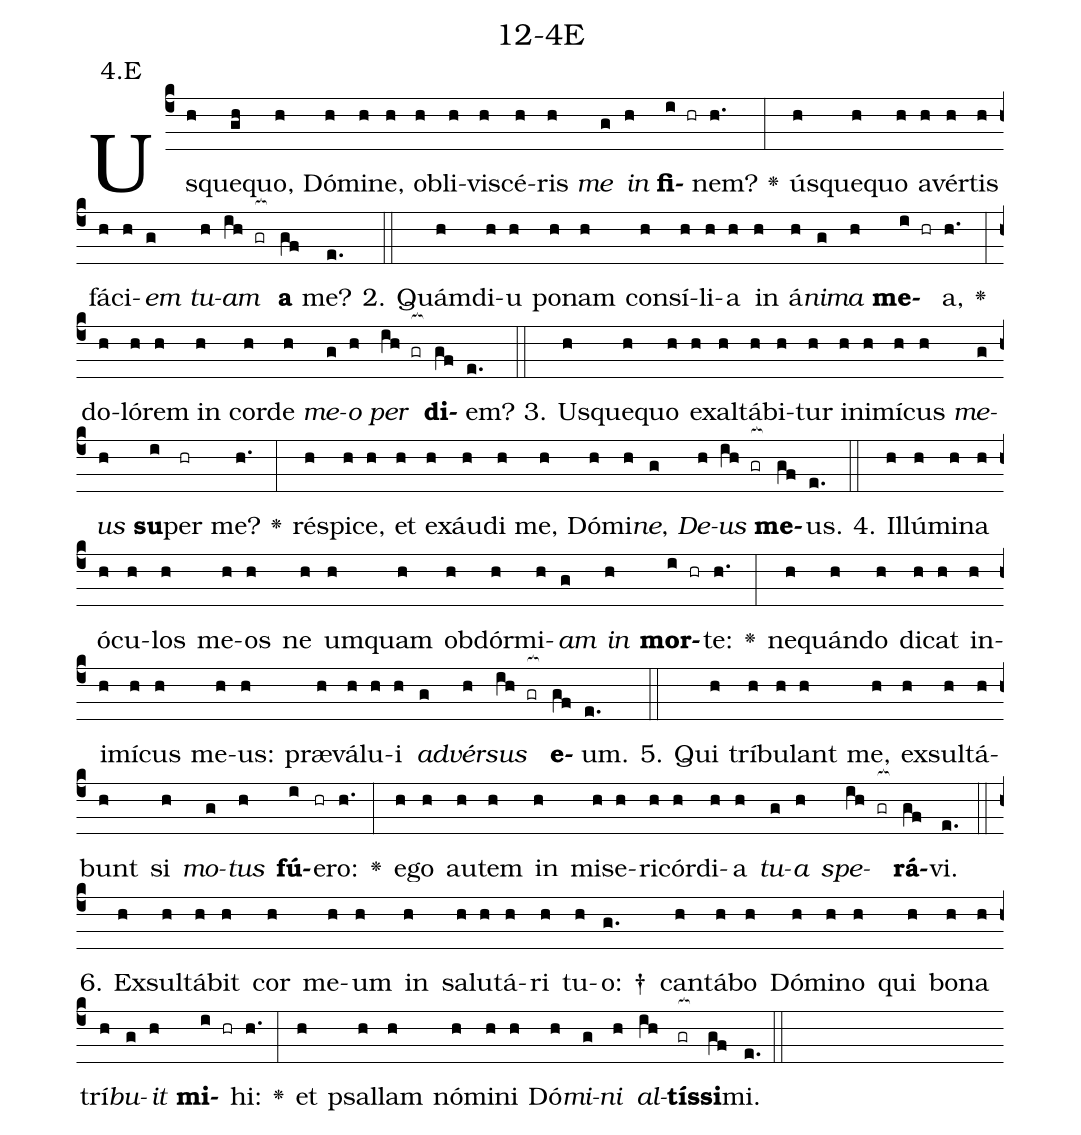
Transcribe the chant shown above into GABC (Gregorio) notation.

name: 12-4E;
annotation: 4.E;
%%
(c4)Us(h)que(gh)quo,(h) Dó(h)mi(h)ne,(h) ob(h)li(h)vi(h)scé(h)ris(h) <i>me</i>(g) <i>in</i>(h) <b>fi</b>(i hr)nem?(h.) <v>\greheightstar</v>(:) ús(h)que(h)quo(h) a(h)vér(h)tis(h) fá(h)ci(h)<i>em</i>(g) <i>tu</i>(h)<i>am</i>(ih gr[ocb:1{]) <b>a</b>(gf[ocb:0}]) me?(e.) (::)
2. Quám(h)di(h)u(h) po(h)nam(h) con(h)sí(h)li(h)a(h) in(h) á(h)<i>ni</i>(g)<i>ma</i>(h) <b>me</b>(i hr)a,(h.) <v>\greheightstar</v>(:) do(h)ló(h)rem(h) in(h) cor(h)de(h) <i>me</i>(g)<i>o</i>(h) <i>per</i>(ih gr[ocb:1{]) <b>di</b>(gf[ocb:0}])em?(e.) (::)
3. Us(h)que(h)quo(h) ex(h)al(h)tá(h)bi(h)tur(h) in(h)i(h)mí(h)cus(h) <i>me</i>(g)<i>us</i>(h) <b>su</b>(i)per(hr) me?(h.) <v>\greheightstar</v>(:) ré(h)spi(h)ce,(h) et(h) ex(h)áu(h)di(h) me,(h) Dó(h)mi(h)<i>ne</i>,(g) <i>De</i>(h)<i>us</i>(ih gr[ocb:1{]) <b>me</b>(gf[ocb:0}])us.(e.) (::)
4. Il(h)lú(h)mi(h)na(h) ó(h)cu(h)los(h) me(h)os(h) ne(h) um(h)quam(h) ob(h)dór(h)mi(h)<i>am</i>(g) <i>in</i>(h) <b>mor</b>(i hr)te:(h.) <v>\greheightstar</v>(:) ne(h)quán(h)do(h) di(h)cat(h) in(h)i(h)mí(h)cus(h) me(h)us:(h) præ(h)vá(h)lu(h)i(h) <i>ad</i>(g)<i>vér</i>(h)<i>sus</i>(ih gr[ocb:1{]) <b>e</b>(gf[ocb:0}])um.(e.) (::)
5. Qui(h) trí(h)bu(h)lant(h) me,(h) ex(h)sul(h)tá(h)bunt(h) si(h) <i>mo</i>(g)<i>tus</i>(h) <b>fú</b>(i)e(hr)ro:(h.) <v>\greheightstar</v>(:) e(h)go(h) au(h)tem(h) in(h) mi(h)se(h)ri(h)cór(h)di(h)a(h) <i>tu</i>(g)<i>a</i>(h) <i>spe</i>(ih gr[ocb:1{])<b>rá</b>(gf[ocb:0}])vi.(e.) (::)
6. Ex(h)sul(h)tá(h)bit(h) cor(h) me(h)um(h) in(h) sa(h)lu(h)tá(h)ri(h) tu(h)o: †(g.) can(h)tá(h)bo(h) Dó(h)mi(h)no(h) qui(h) bo(h)na(h) trí(h)<i>bu</i>(g)<i>it</i>(h) <b>mi</b>(i hr)hi:(h.) <v>\greheightstar</v>(:) et(h) psal(h)lam(h) nó(h)mi(h)ni(h) Dó(h)<i>mi</i>(g)<i>ni</i>(h) <i>al</i>(ih)<b>tís</b>(gr[ocb:1{])<b>si</b>(gf[ocb:0}])mi.(e.) (::)
